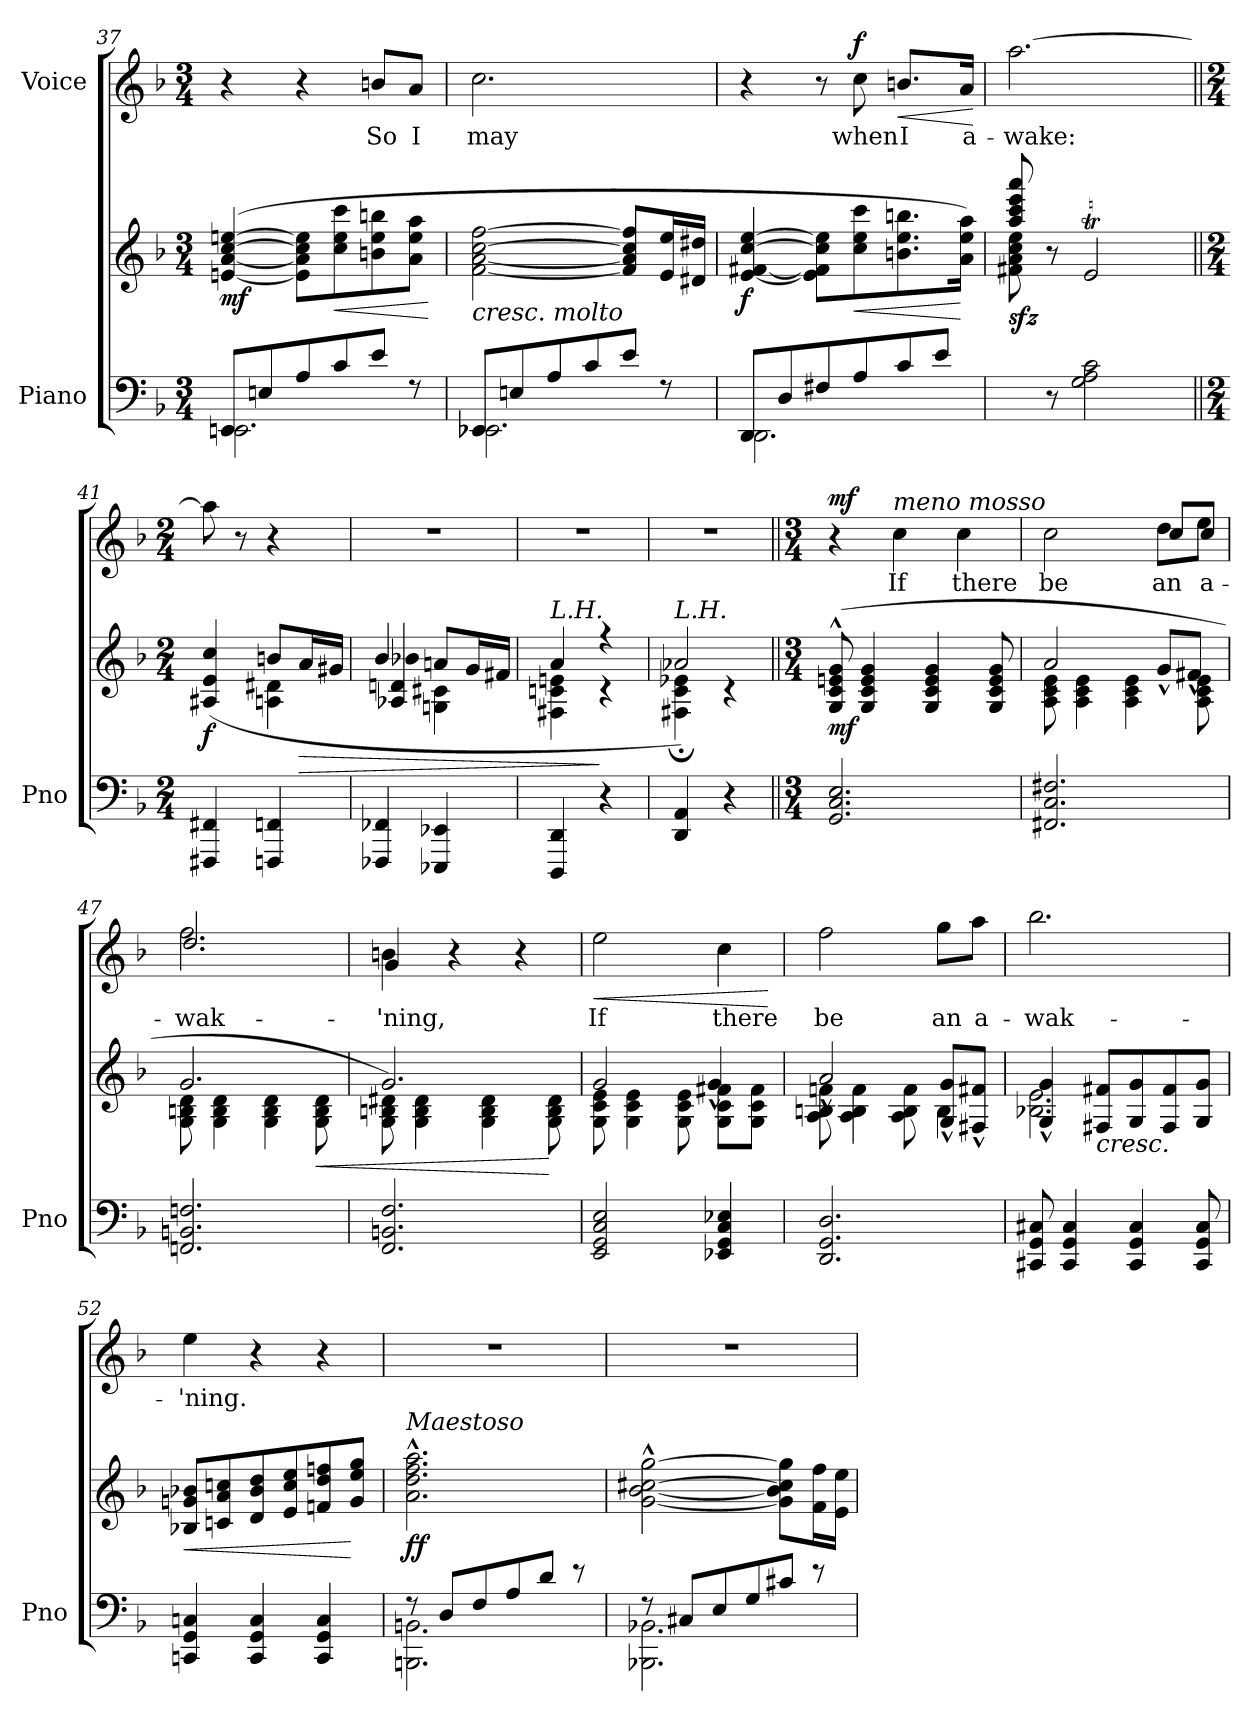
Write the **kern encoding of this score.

**kern	**kern	**dynam	**kern	**text	**dynam
*part2	*part2	*part2	*part1	*part1	*part1
*staff3	*staff2	*staff2/3	*staff1	*staff1	*staff1
*I"Piano	*	*	*I"Voice	*	*
*I'Pno	*	*	*	*	*
*clefF4	*clefG2	*	*clefG2	*	*
*k[b-]	*k[b-]	*	*k[b-]	*	*
*M3/4	*M3/4	*	*M3/4	*	*
=37	=37	=37	=37	=37	=37
*^	*	*	*	*	*
!	!	!	!LO:DY:b	!	!	!
8EEn/L	2.EE\	([4en/ [4a/ [4cc/ [4een/	mf	4r	.	.
8En/	.	.	.	.	.	.
8A/	.	8e\] 8a\] 8cc\] 8ee\]L	.	4r	.	.
!	!	!	!LO:HP:b	!	!	!
8c/	.	8cc\ 8ee\ 8ccc\	<	.	.	.
8e/J	.	8bn\ 8ee\ 8bbn\	.	8bn/L	So	.
8r	.	8a\ 8ee\ 8aa\J	.	8a/J	I	.
*v	*v	*	*	*	*	*
.	.	[	.	.	.
=38	=38	=38	=38	=38	=38
*^	*	*	*	*	*
!	!	!LO:TX:b:i:t=cresc. molto	!	!	!	!
8EE-X/L	2.EE-\	[2f\ [2a\ [2cc\ [2ff\	.	2.cc\	may	.
8En/	.	.	.	.	.	.
8A/	.	.	.	.	.	.
8c/	.	.	.	.	.	.
8e/J	.	8f/] 8a/] 8cc/] 8ff/]L	.	.	.	.
8r	.	16e/ 16ee/L	.	.	.	.
.	.	16d#X/ 16dd#X/JJ	.	.	.	.
=39	=39	=39	=39	=39	=39	=39
!	!	!	!LO:DY:b	!	!	!
8DD/L	2.DD\	[4e/ [4f#X/ [4cc/ [4ee/	f	4r	.	.
8D/	.	.	.	.	.	.
8F#X/	.	8e\] 8f#\] 8cc\] 8ee\]L	.	8r	.	.
!	!	!	!LO:HP:b	!	!	!LO:DY:a
8A/	.	8cc\ 8ee\ 8ccc\	<	8cc\	when	f
!	!	!	!	!	!	!LO:HP:b
8c/	.	8.bn\ 8.ee\ 8.bbn\	.	8.bn/L	I	<
8e/J	.	.	.	.	.	.
.	.	16a\ 16ee\ 16aa\Jk)	[	16a/Jk	a-	.
*v	*v	*	*	*	*	*
.	.	.	.	.	[
=40	=40	=40	=40	=40	=40
*	*^	*	*	*	*
!	!	!	!LO:DY:b	!	!	!
8ryy	8aa/ 8ccc/ 8eee/ 8aaa/	8f#X\ 8a\ 8cc\ 8ee\	sfz	[2.aa\	-wake:	.
8r	8r	2ryy	.	.	.	.
2G\ 2A\ 2c\	2et/	.	.	.	.	.
.	.	8ryy	.	.	.	.
=41||	=41||	=41||	=41||	=41||	=41||	=41||
*M2/4	*M2/4	*	*	*M2/4	*	*
!	!	!	!LO:DY:b	!	!	!
4FFF#X/ 4FF#X/	(4A#X/ 4e/ 4cc/	4ryy	f	8aa\]	.	.
.	.	.	.	8r	.	.
4FFFn/ 4FFn/	8bn/L	4An\ 4d#X\	.	4r	.	.
!	!	!	!LO:HP:b	!	!	!
.	16a/L	.	>	.	.	.
.	16g#X/JJ	.	.	.	.	.
=42	=42	=42	=42	=42	=42	=42
4FFF-X/ 4FF-X/	4b-/	4A-X/ 4dn/ 4b-X/	.	2r	.	.
4EEE-X/ 4EE-X/	8an/L	4Gn\ 4c#X\	.	.	.	.
.	16g/L	.	.	.	.	.
.	16f#X/JJ	.	.	.	.	.
=43	=43	=43	=43	=43	=43	=43
!	!LO:TX:a:i:t=L.H.	!	!	!	!	!
4DDD/ 4DD/	4a/	4F#X\ 4cn\ 4en\	.	2r	.	.
4r	4r	4r	]	.	.	.
=44	=44	=44	=44	=44	=44	=44
!	!LO:TX:a:i:t=L.H.	!	!	!	!	!
4DD/ 4AA/	2a-X/)	4F#X\;< 4c\;< 4e-X\;<	.	2r	.	.
4r	.	4r	.	.	.	.
*	*v	*v	*	*	*	*
=45||	=45||	=45||	=45||	=45||	=45||
*M3/4	*M3/4	*	*M3/4	*	*
*	*^	*	*	*	*
!	!LO:TX:a:i:t=meno mosso	!	!	!	!	!
!	!	!	!LO:DY:b	!	!	!LO:DY:a
*	*v	*v	*	*	*	*
2.GG/ 2.C/ 2.E/	(8G/^^ 8c/^^ 8en/^^ 8g/^^	mf	4r	.	mf
.	4G/ 4c/ 4e/ 4g/	.	.	.	.
!	!	!	!LO:TX:a:i:t=meno mosso	!	!
.	.	.	4cc\	If	.
.	4G/ 4c/ 4e/ 4g/	.	.	.	.
.	.	.	4cc\	there	.
.	8G/ 8c/ 8e/ 8g/	.	.	.	.
=46	=46	=46	=46	=46	=46
*	*^	*	*^	*	*
2.FF#X/ 2.C/ 2.F#X/	8A\ 8c\ 8e\	2a^^/	.	2cc\	2ryy	be	.
.	4A\ 4c\ 4e\	.	.	.	.	.	.
.	4A\ 4c\ 4e\	.	.	.	.	.	.
.	.	8g^^/L	.	8dd\L	8cc!/L	an	.
.	8A\ 8c\ 8e\	8f#X^^/J	.	8ee\J	8cc!/J	a-	.
=47	=47	=47	=47	=47	=47	=47	=47
2.FFn/ 2.BBn/ 2.Fn/	8G\ 8Bn\ 8d\	2.g^^/	.	2.ff\	2.dd!/	-wak-	.
.	4G\ 4B\ 4d\	.	.	.	.	.	.
.	4G\ 4B\ 4d\	.	.	.	.	.	.
!	!	!	!LO:HP:b	!	!	!	!
.	8G\ 8B\ 8d\	.	<	.	.	.	.
=48	=48	=48	=48	=48	=48	=48	=48
2.FF/ 2.BBn/ 2.F/	8G\ 8Bn\ 8d#X\)	2.g^^/	.	4bn\	4g!/	-'ning,	.
.	4G\ 4B\ 4d#\	.	.	.	.	.	.
.	.	.	.	4r	2ryy	.	.
.	4G\ 4B\ 4d#\	.	.	.	.	.	.
.	.	.	.	4r	.	.	.
.	8G\ 8B\ 8d#\	.	[	.	.	.	.
*	*	*	*	*v	*v	*	*
=49	=49	=49	=49	=49	=49	=49
!	!	!	!	!	!	!LO:HP:b
2EE/ 2GG/ 2C/ 2E/	8G\ 8c\ 8e\	2g/	.	2ee\	If	<
.	4G\ 4c\ 4e\	.	.	.	.	.
.	8G\ 8c\ 8e\	.	.	.	.	.
4EE-X/ 4GG/ 4C/ 4E-X/	8G\ 8c\ 8f#X\L	4g^^/	.	4cc\	there	.
.	8G\ 8c\ 8f#\J	.	.	.	.	.
*	*v	*v	*	*	*	*
.	.	.	.	.	[
=50	=50	=50	=50	=50	=50
*	*^	*	*	*	*
2.DD/ 2.GG/ 2.D/	8A\ 8Bn\ 8fn\	2a^^/	.	2ff\	be	.
.	4A\ 4B\ 4f\	.	.	.	.	.
.	8A\ 8B\ 8f\	.	.	.	.	.
.	4B\	8G/^^ 8g/^^L	.	8gg\L	an	.
.	.	8F#X/^^ 8f#X/^^J	.	8aa\J	a-	.
=51	=51	=51	=51	=51	=51	=51
8CC#X/ 8GG/ 8C#X/	2.B-X\ 2.e\	4G/^^ 4g/^^	.	2.bb-\	-wak-	.
4CC#/ 4GG/ 4C#/	.	.	.	.	.	.
!	!	!LO:TX:b:i:t=cresc.	!	!	!	!
.	.	8F#X/ 8f#X/L	.	.	.	.
4CC#/ 4GG/ 4C#/	.	8G/ 8g/	.	.	.	.
.	.	8F#/ 8f#/	.	.	.	.
8CC#/ 8GG/ 8C#/	.	8G/ 8g/J	.	.	.	.
=52	=52	=52	=52	=52	=52	=52
!	!LO:TX:b:i:t=accellerando	!	!	!	!	!
!	!	!	!LO:HP:b	!	!	!
*	*v	*v	*	*	*	*
4CCn/ 4GG/ 4Cn/	8B-X/ 8gn/ 8b-X/L	<	4ee\	-'ning.	.
.	8cn/ 8a/ 8ccn/	.	.	.	.
4CC/ 4GG/ 4C/	8d/ 8b-/ 8dd/	.	4r	.	.
.	8e/ 8cc/ 8ee/	.	.	.	.
4CC/ 4GG/ 4C/	8fn/ 8dd/ 8ffn/	.	4r	.	.
.	8g/ 8ee/ 8gg/J	[	.	.	.
=53	=53	=53	=53	=53	=53
*^	*	*	*	*	*
!	!	!LO:TX:a:i:t=Maestoso	!	!	!	!
!	!	!	!LO:DY:b	!	!	!
8r	2.BBBn\ 2.BBn\	2.a\^^ 2.dd\^^ 2.ff\^^ 2.aa\^^	ff	2.r	.	.
8D/L	.	.	.	.	.	.
8F/	.	.	.	.	.	.
8A/	.	.	.	.	.	.
8d/J	.	.	.	.	.	.
8r	.	.	.	.	.	.
=54	=54	=54	=54	=54	=54	=54
8r	2.BBB-X\ 2.BB-X\	[<2g\^^ [<2b-\^^ [>2cc#X\^^ [>2gg\^^	.	2.r	.	.
8C#X/L	.	.	.	.	.	.
8E/	.	.	.	.	.	.
8G/	.	.	.	.	.	.
8c#X/J	.	8g\] 8b-\] 8cc#\] 8gg\]L	.	.	.	.
8r	.	16f\ 16ff\L	.	.	.	.
.	.	16e\ 16ee\JJ	.	.	.	.
*v	*v	*	*	*	*	*
=	=	=	=	=	=
*-	*-	*-	*-	*-	*-
